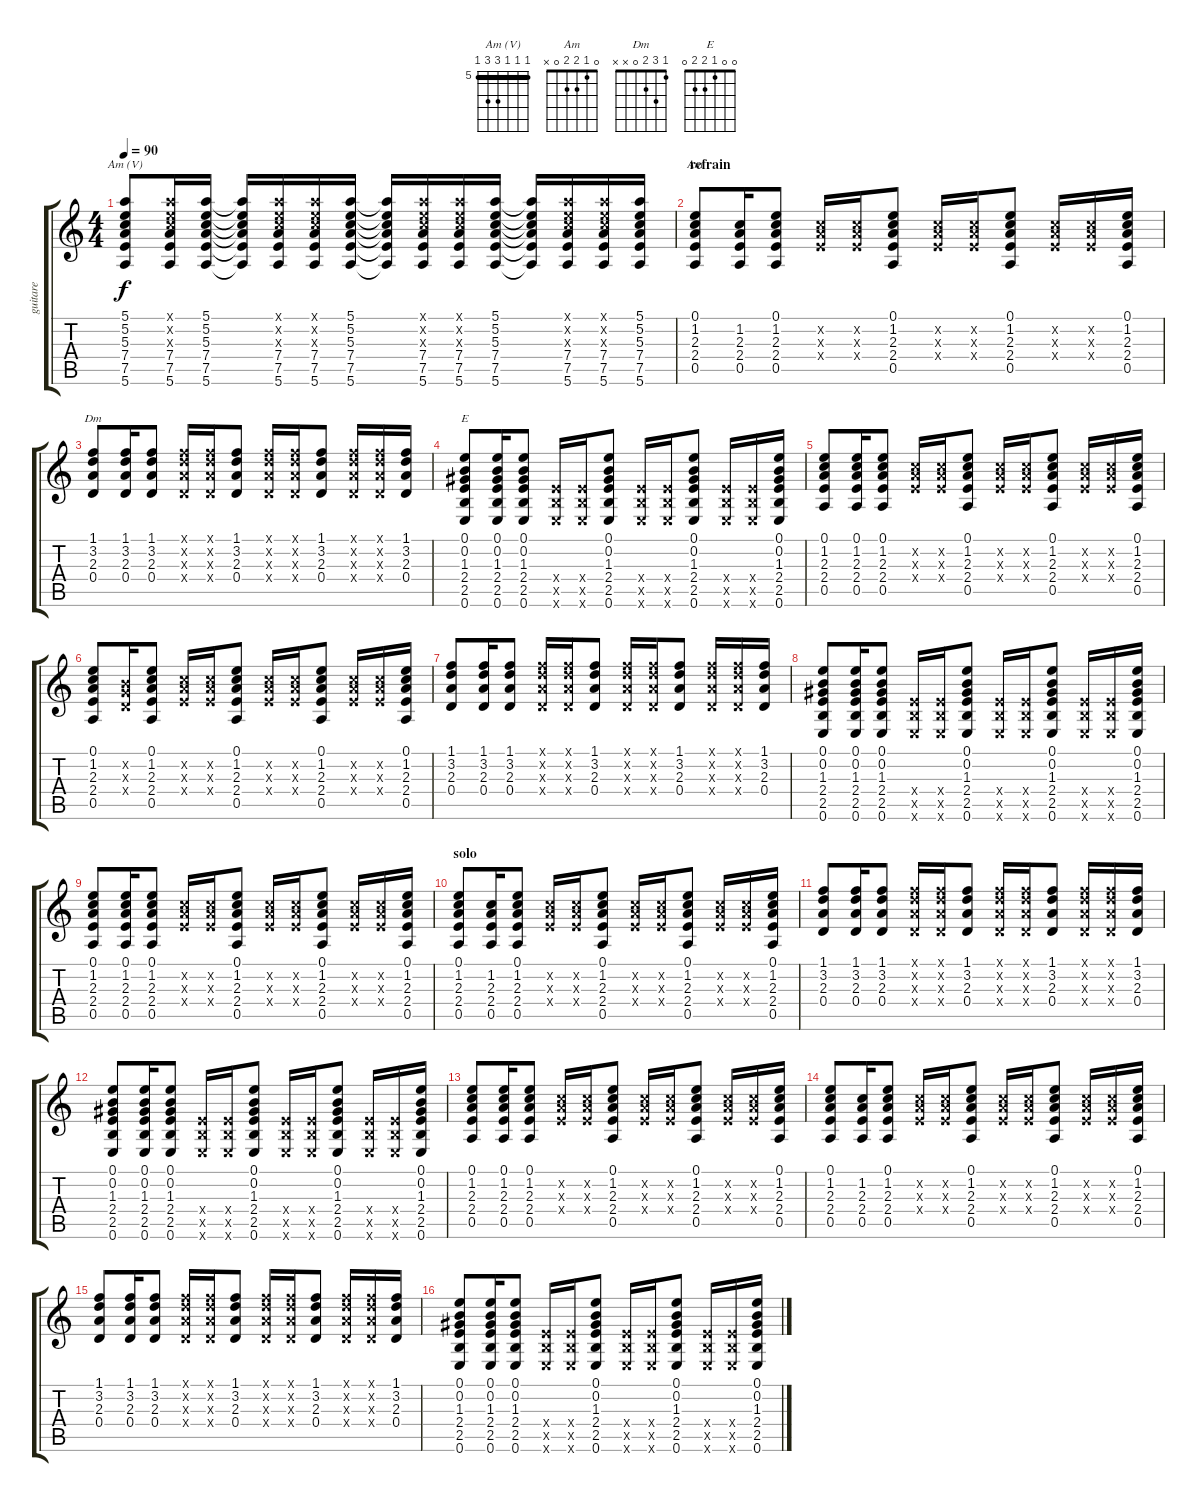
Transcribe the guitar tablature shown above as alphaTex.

\track ("guitare" "guitare") {instrument acousticguitarnylon}
\staff {score tabs}
\tuning (E4 B3 G3 D3 A2 E2) {hide}
\chord ("Am (V)" 5 5 5 7 7 5) {firstfret 5 barre 5}
\chord ("Am" 0 1 2 2 0 x)
\chord ("Dm" 1 3 2 0 x x)
\chord ("E" 0 0 1 2 2 0)
\ts (4 4)
\tempo 90
\clef g2
\ks aminor
(5.1 5.2 5.3 7.4 7.5 5.6).8{ch "Am (V)" dy f} (5.1{x} 5.2{x} 5.3{x} 7.4 7.5 5.6).16 (5.1 5.2 5.3 7.4 7.5 5.6).16 (5.1{t} 5.2{t} 5.3{t} 7.4{t} 7.5{t} 5.6{t}).16 (5.1{x} 5.2{x} 5.3{x} 7.4 7.5 5.6).16 (5.1{x} 5.2{x} 5.3{x} 7.4 7.5 5.6).16 (5.1 5.2 5.3 7.4 7.5 5.6).16 (5.1{t} 5.2{t} 5.3{t} 7.4{t} 7.5{t} 5.6{t}).16 (5.1{x} 5.2{x} 5.3{x} 7.4 7.5 5.6).16 (5.1{x} 5.2{x} 5.3{x} 7.4 7.5 5.6).16 (5.1 5.2 5.3 7.4 7.5 5.6).16 (5.1{t} 5.2{t} 5.3{t} 7.4{t} 7.5{t} 5.6{t}).16 (5.1{x} 5.2{x} 5.3{x} 7.4 7.5 5.6).16 (5.1{x} 5.2{x} 5.3{x} 7.4 7.5 5.6).16 (5.1 5.2 5.3 7.4 7.5 5.6).16 |
\section ("" "refrain")
(0.1 1.2 2.3 2.4 0.5).8{ch "Am"} (1.2 2.3 2.4 0.5).16 (0.1 1.2 2.3 2.4 0.5).8 (1.2{x} 2.3{x} 2.4{x}).16 (1.2{x} 2.3{x} 2.4{x}).16 (0.1 1.2 2.3 2.4 0.5).8 (1.2{x} 2.3{x} 2.4{x}).16 (1.2{x} 2.3{x} 2.4{x}).16 (0.1 1.2 2.3 2.4 0.5).8 (1.2{x} 2.3{x} 2.4{x}).16 (1.2{x} 2.3{x} 2.4{x}).16 (0.1 1.2 2.3 2.4 0.5).16 |
(1.1 3.2 2.3 0.4).8{ch "Dm"} (1.1 3.2 2.3 0.4).16 (1.1 3.2 2.3 0.4).8 (1.1{x} 3.2{x} 2.3{x} 0.4{x}).16 (1.1{x} 3.2{x} 2.3{x} 0.4{x}).16 (1.1 3.2 2.3 0.4).8 (1.1{x} 3.2{x} 2.3{x} 0.4{x}).16 (1.1{x} 3.2{x} 2.3{x} 0.4{x}).16 (1.1 3.2 2.3 0.4).8 (1.1{x} 3.2{x} 2.3{x} 0.4{x}).16 (1.1{x} 3.2{x} 2.3{x} 0.4{x}).16 (1.1 3.2 2.3 0.4).16 |
(0.1 0.2 1.3 2.4 2.5 0.6).8{ch "E"} (0.1 0.2 1.3 2.4 2.5 0.6).16 (0.1 0.2 1.3 2.4 2.5 0.6).8 (2.4{x} 2.5{x} 0.6{x}).16 (2.4{x} 2.5{x} 0.6{x}).16 (0.1 0.2 1.3 2.4 2.5 0.6).8 (2.4{x} 2.5{x} 0.6{x}).16 (2.4{x} 2.5{x} 0.6{x}).16 (0.1 0.2 1.3 2.4 2.5 0.6).8 (2.4{x} 2.5{x} 0.6{x}).16 (2.4{x} 2.5{x} 0.6{x}).16 (0.1 0.2 1.3 2.4 2.5 0.6).16 |
(0.1 1.2 2.3 2.4 0.5).8 (0.1 1.2 2.3 2.4 0.5).16 (0.1 1.2 2.3 2.4 0.5).8 (1.2{x} 2.3{x} 2.4{x}).16 (1.2{x} 2.3{x} 2.4{x}).16 (0.1 1.2 2.3 2.4 0.5).8 (1.2{x} 2.3{x} 2.4{x}).16 (1.2{x} 2.3{x} 2.4{x}).16 (0.1 1.2 2.3 2.4 0.5).8 (1.2{x} 2.3{x} 2.4{x}).16 (1.2{x} 2.3{x} 2.4{x}).16 (0.1 1.2 2.3 2.4 0.5).16 |
(0.1 1.2 2.3 2.4 0.5).8 (0.2{x} 0.3{x} 0.4{x}).16 (0.1 1.2 2.3 2.4 0.5).8 (1.2{x} 2.3{x} 2.4{x}).16 (1.2{x} 2.3{x} 2.4{x}).16 (0.1 1.2 2.3 2.4 0.5).8 (1.2{x} 2.3{x} 2.4{x}).16 (1.2{x} 2.3{x} 2.4{x}).16 (0.1 1.2 2.3 2.4 0.5).8 (1.2{x} 2.3{x} 2.4{x}).16 (1.2{x} 2.3{x} 2.4{x}).16 (0.1 1.2 2.3 2.4 0.5).16 |
(1.1 3.2 2.3 0.4).8 (1.1 3.2 2.3 0.4).16 (1.1 3.2 2.3 0.4).8 (1.1{x} 3.2{x} 2.3{x} 0.4{x}).16 (1.1{x} 3.2{x} 2.3{x} 0.4{x}).16 (1.1 3.2 2.3 0.4).8 (1.1{x} 3.2{x} 2.3{x} 0.4{x}).16 (1.1{x} 3.2{x} 2.3{x} 0.4{x}).16 (1.1 3.2 2.3 0.4).8 (1.1{x} 3.2{x} 2.3{x} 0.4{x}).16 (1.1{x} 3.2{x} 2.3{x} 0.4{x}).16 (1.1 3.2 2.3 0.4).16 |
(0.1 0.2 1.3 2.4 2.5 0.6).8 (0.1 0.2 1.3 2.4 2.5 0.6).16 (0.1 0.2 1.3 2.4 2.5 0.6).8 (2.4{x} 2.5{x} 0.6{x}).16 (2.4{x} 2.5{x} 0.6{x}).16 (0.1 0.2 1.3 2.4 2.5 0.6).8 (2.4{x} 2.5{x} 0.6{x}).16 (2.4{x} 2.5{x} 0.6{x}).16 (0.1 0.2 1.3 2.4 2.5 0.6).8 (2.4{x} 2.5{x} 0.6{x}).16 (2.4{x} 2.5{x} 0.6{x}).16 (0.1 0.2 1.3 2.4 2.5 0.6).16 |
(0.1 1.2 2.3 2.4 0.5).8 (0.1 1.2 2.3 2.4 0.5).16 (0.1 1.2 2.3 2.4 0.5).8 (1.2{x} 2.3{x} 2.4{x}).16 (1.2{x} 2.3{x} 2.4{x}).16 (0.1 1.2 2.3 2.4 0.5).8 (1.2{x} 2.3{x} 2.4{x}).16 (1.2{x} 2.3{x} 2.4{x}).16 (0.1 1.2 2.3 2.4 0.5).8 (1.2{x} 2.3{x} 2.4{x}).16 (1.2{x} 2.3{x} 2.4{x}).16 (0.1 1.2 2.3 2.4 0.5).16 |
\section ("" "solo")
(0.1 1.2 2.3 2.4 0.5).8 (1.2 2.3 2.4 0.5).16 (0.1 1.2 2.3 2.4 0.5).8 (1.2{x} 2.3{x} 2.4{x}).16 (1.2{x} 2.3{x} 2.4{x}).16 (0.1 1.2 2.3 2.4 0.5).8 (1.2{x} 2.3{x} 2.4{x}).16 (1.2{x} 2.3{x} 2.4{x}).16 (0.1 1.2 2.3 2.4 0.5).8 (1.2{x} 2.3{x} 2.4{x}).16 (1.2{x} 2.3{x} 2.4{x}).16 (0.1 1.2 2.3 2.4 0.5).16 |
(1.1 3.2 2.3 0.4).8 (1.1 3.2 2.3 0.4).16 (1.1 3.2 2.3 0.4).8 (1.1{x} 3.2{x} 2.3{x} 0.4{x}).16 (1.1{x} 3.2{x} 2.3{x} 0.4{x}).16 (1.1 3.2 2.3 0.4).8 (1.1{x} 3.2{x} 2.3{x} 0.4{x}).16 (1.1{x} 3.2{x} 2.3{x} 0.4{x}).16 (1.1 3.2 2.3 0.4).8 (1.1{x} 3.2{x} 2.3{x} 0.4{x}).16 (1.1{x} 3.2{x} 2.3{x} 0.4{x}).16 (1.1 3.2 2.3 0.4).16 |
(0.1 0.2 1.3 2.4 2.5 0.6).8 (0.1 0.2 1.3 2.4 2.5 0.6).16 (0.1 0.2 1.3 2.4 2.5 0.6).8 (2.4{x} 2.5{x} 0.6{x}).16 (2.4{x} 2.5{x} 0.6{x}).16 (0.1 0.2 1.3 2.4 2.5 0.6).8 (2.4{x} 2.5{x} 0.6{x}).16 (2.4{x} 2.5{x} 0.6{x}).16 (0.1 0.2 1.3 2.4 2.5 0.6).8 (2.4{x} 2.5{x} 0.6{x}).16 (2.4{x} 2.5{x} 0.6{x}).16 (0.1 0.2 1.3 2.4 2.5 0.6).16 |
(0.1 1.2 2.3 2.4 0.5).8 (0.1 1.2 2.3 2.4 0.5).16 (0.1 1.2 2.3 2.4 0.5).8 (1.2{x} 2.3{x} 2.4{x}).16 (1.2{x} 2.3{x} 2.4{x}).16 (0.1 1.2 2.3 2.4 0.5).8 (1.2{x} 2.3{x} 2.4{x}).16 (1.2{x} 2.3{x} 2.4{x}).16 (0.1 1.2 2.3 2.4 0.5).8 (1.2{x} 2.3{x} 2.4{x}).16 (1.2{x} 2.3{x} 2.4{x}).16 (0.1 1.2 2.3 2.4 0.5).16 |
(0.1 1.2 2.3 2.4 0.5).8 (1.2 2.3 2.4 0.5).16 (0.1 1.2 2.3 2.4 0.5).8 (1.2{x} 2.3{x} 2.4{x}).16 (1.2{x} 2.3{x} 2.4{x}).16 (0.1 1.2 2.3 2.4 0.5).8 (1.2{x} 2.3{x} 2.4{x}).16 (1.2{x} 2.3{x} 2.4{x}).16 (0.1 1.2 2.3 2.4 0.5).8 (1.2{x} 2.3{x} 2.4{x}).16 (1.2{x} 2.3{x} 2.4{x}).16 (0.1 1.2 2.3 2.4 0.5).16 |
(1.1 3.2 2.3 0.4).8 (1.1 3.2 2.3 0.4).16 (1.1 3.2 2.3 0.4).8 (1.1{x} 3.2{x} 2.3{x} 0.4{x}).16 (1.1{x} 3.2{x} 2.3{x} 0.4{x}).16 (1.1 3.2 2.3 0.4).8 (1.1{x} 3.2{x} 2.3{x} 0.4{x}).16 (1.1{x} 3.2{x} 2.3{x} 0.4{x}).16 (1.1 3.2 2.3 0.4).8 (1.1{x} 3.2{x} 2.3{x} 0.4{x}).16 (1.1{x} 3.2{x} 2.3{x} 0.4{x}).16 (1.1 3.2 2.3 0.4).16 |
(0.1 0.2 1.3 2.4 2.5 0.6).8 (0.1 0.2 1.3 2.4 2.5 0.6).16 (0.1 0.2 1.3 2.4 2.5 0.6).8 (2.4{x} 2.5{x} 0.6{x}).16 (2.4{x} 2.5{x} 0.6{x}).16 (0.1 0.2 1.3 2.4 2.5 0.6).8 (2.4{x} 2.5{x} 0.6{x}).16 (2.4{x} 2.5{x} 0.6{x}).16 (0.1 0.2 1.3 2.4 2.5 0.6).8 (2.4{x} 2.5{x} 0.6{x}).16 (2.4{x} 2.5{x} 0.6{x}).16 (0.1 0.2 1.3 2.4 2.5 0.6).16
